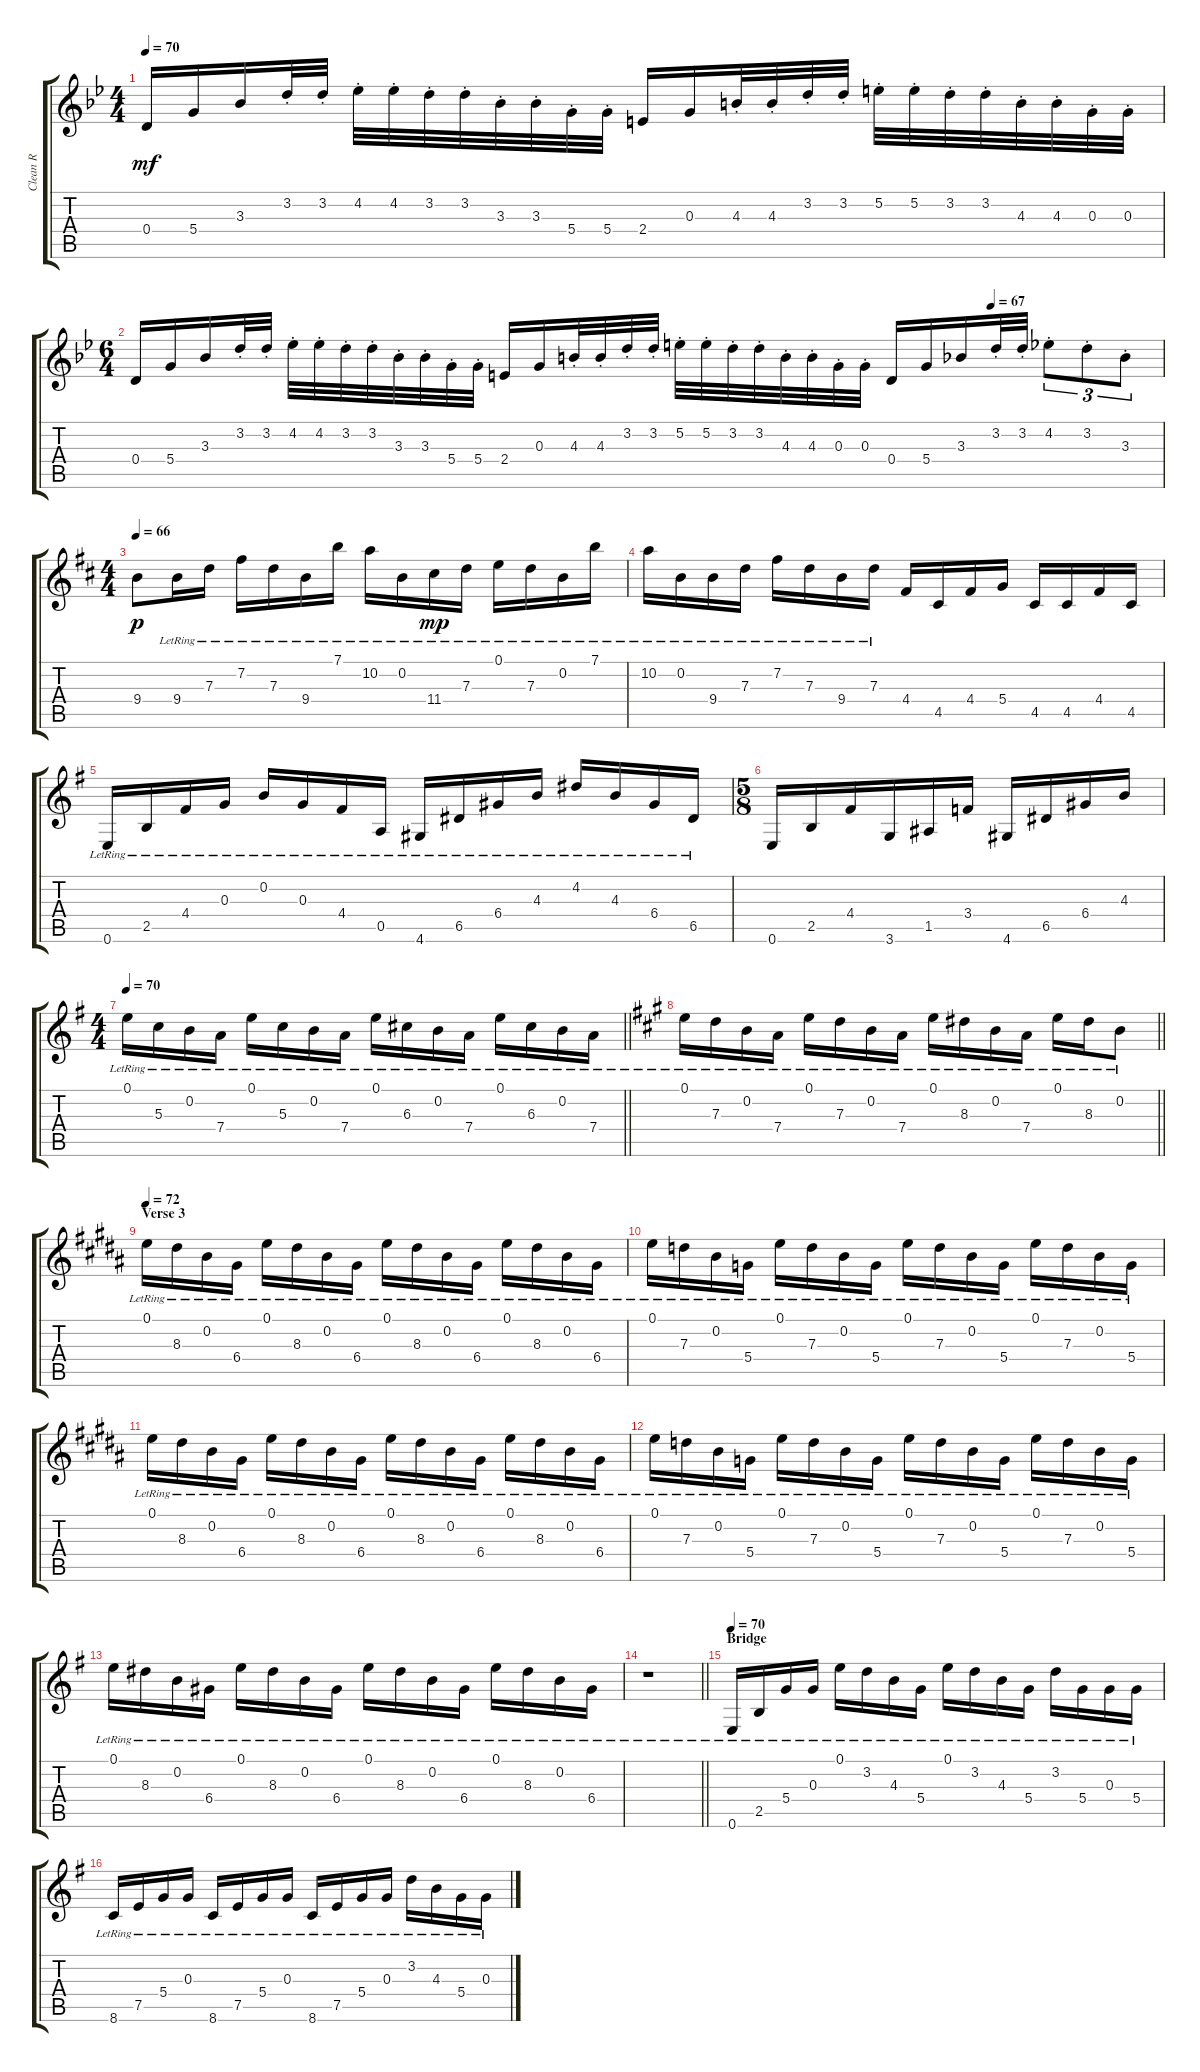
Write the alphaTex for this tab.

\track ("Clean R" "Clean R") {instrument acousticguitarnylon}
\staff {score tabs}
\tuning (E4 B3 G3 D3 A2 E2) {hide}
\ts (4 4)
\tempo 70
\clef g2
\ks bb
0.4.16{dy mf} 5.4.16 3.3.16 3.2{st}.32 3.2{st}.32 4.2{st}.32 4.2{st}.32 3.2{st}.32 3.2{st}.32 3.3{st}.32 3.3{st}.32 5.4{st}.32 5.4{st}.32 2.4.16 0.3.16 4.3{st}.32 4.3{st}.32 3.2{st}.32 3.2{st}.32 5.2{st}.32 5.2{st}.32 3.2{st}.32 3.2{st}.32 4.3{st}.32 4.3{st}.32 0.3{st}.32 0.3{st}.32 |
\ts (6 4)
\tempo (67 0.8333333333333334)
0.4.16 5.4.16 3.3.16 3.2{st}.32 3.2{st}.32 4.2{st}.32 4.2{st}.32 3.2{st}.32 3.2{st}.32 3.3{st}.32 3.3{st}.32 5.4{st}.32 5.4{st}.32 2.4.16 0.3.16 4.3{st}.32 4.3{st}.32 3.2{st}.32 3.2{st}.32 5.2{st}.32 5.2{st}.32 3.2{st}.32 3.2{st}.32 4.3{st}.32 4.3{st}.32 0.3{st}.32 0.3{st}.32 0.4.16 5.4.16 3.3.16 3.2{st}.32 3.2{st}.32 4.2{st}.8{tu (3 2)} 3.2{st}.8{tu (3 2)} 3.3{st}.8{tu (3 2)} |
\ts (4 4)
\tempo 66
\ks d
9.4.8{dy p} 9.4{lr}.16 7.3{lr}.16 7.2{lr}.16 7.3{lr}.16 9.4{lr}.16 7.1{lr}.16 10.2{lr}.16 0.2{lr}.16 11.4{lr}.16{dy mp} 7.3{lr}.16 0.1{lr}.16 7.3{lr}.16 0.2{lr}.16 7.1{lr}.16 |
10.2{lr}.16 0.2{lr}.16 9.4{lr}.16 7.3{lr}.16 7.2{lr}.16 7.3{lr}.16 9.4{lr}.16 7.3{lr}.16 4.4.16 4.5.16 4.4.16 5.4.16 4.5.16 4.5.16 4.4.16 4.5.16 |
\ks g
0.6{lr}.16 2.5{lr}.16 4.4{lr}.16 0.3{lr}.16 0.2{lr}.16 0.3{lr}.16 4.4{lr}.16 0.5{lr}.16 4.6{lr}.16 6.5{lr}.16 6.4{lr}.16 4.3{lr}.16 4.2{lr}.16 4.3{lr}.16 6.4{lr}.16 6.5{lr}.16 |
\ts (5 8)
0.6.16 2.5.16 4.4.16 3.6.16 1.5.16 3.4.16 4.6.16 6.5.16 6.4.16 4.3.16 |
\ts (4 4)
\tempo 70
\barLineRight lightlight
0.1{lr}.16 5.3{lr}.16 0.2{lr}.16 7.4{lr}.16 0.1{lr}.16 5.3{lr}.16 0.2{lr}.16 7.4{lr}.16 0.1{lr}.16 6.3{lr}.16 0.2{lr}.16 7.4{lr}.16 0.1{lr}.16 6.3{lr}.16 0.2{lr}.16 7.4{lr}.16 |
\barLineRight lightlight
\ks a
0.1{lr}.16 7.3{lr}.16 0.2{lr}.16 7.4{lr}.16 0.1{lr}.16 7.3{lr}.16 0.2{lr}.16 7.4{lr}.16 0.1{lr}.16 8.3{lr}.16 0.2{lr}.16 7.4{lr}.16 0.1{lr}.16 8.3{lr}.16 0.2{lr}.8 |
\section ("" "Verse 3")
\tempo 72
\ks b
0.1{lr}.16 8.3{lr}.16 0.2{lr}.16 6.4{lr}.16 0.1{lr}.16 8.3{lr}.16 0.2{lr}.16 6.4{lr}.16 0.1{lr}.16 8.3{lr}.16 0.2{lr}.16 6.4{lr}.16 0.1{lr}.16 8.3{lr}.16 0.2{lr}.16 6.4{lr}.16 |
0.1{lr}.16 7.3{lr}.16 0.2{lr}.16 5.4{lr}.16 0.1{lr}.16 7.3{lr}.16 0.2{lr}.16 5.4{lr}.16 0.1{lr}.16 7.3{lr}.16 0.2{lr}.16 5.4{lr}.16 0.1{lr}.16 7.3{lr}.16 0.2{lr}.16 5.4{lr}.16 |
0.1{lr}.16 8.3{lr}.16 0.2{lr}.16 6.4{lr}.16 0.1{lr}.16 8.3{lr}.16 0.2{lr}.16 6.4{lr}.16 0.1{lr}.16 8.3{lr}.16 0.2{lr}.16 6.4{lr}.16 0.1{lr}.16 8.3{lr}.16 0.2{lr}.16 6.4{lr}.16 |
0.1{lr}.16 7.3{lr}.16 0.2{lr}.16 5.4{lr}.16 0.1{lr}.16 7.3{lr}.16 0.2{lr}.16 5.4{lr}.16 0.1{lr}.16 7.3{lr}.16 0.2{lr}.16 5.4{lr}.16 0.1{lr}.16 7.3{lr}.16 0.2{lr}.16 5.4{lr}.16 |
\ks g
0.1{lr}.16 8.3{lr}.16 0.2{lr}.16 6.4{lr}.16 0.1{lr}.16 8.3{lr}.16 0.2{lr}.16 6.4{lr}.16 0.1{lr}.16 8.3{lr}.16 0.2{lr}.16 6.4{lr}.16 0.1{lr}.16 8.3{lr}.16 0.2{lr}.16 6.4{lr}.16 |
\barLineRight lightlight
r.1 |
\section ("" "Bridge")
\tempo 70
0.6{lr}.16 2.5{lr}.16 5.4{lr}.16 0.3{lr}.16 0.1{lr}.16 3.2{lr}.16 4.3{lr}.16 5.4{lr}.16 0.1{lr}.16 3.2{lr}.16 4.3{lr}.16 5.4{lr}.16 3.2{lr}.16 5.4{lr}.16 0.3{lr}.16 5.4{lr}.16 |
8.6{lr}.16 7.5{lr}.16 5.4{lr}.16 0.3{lr}.16 8.6{lr}.16 7.5{lr}.16 5.4{lr}.16 0.3{lr}.16 8.6{lr}.16 7.5{lr}.16 5.4{lr}.16 0.3{lr}.16 3.2{lr}.16 4.3{lr}.16 5.4{lr}.16 0.3{lr}.16
